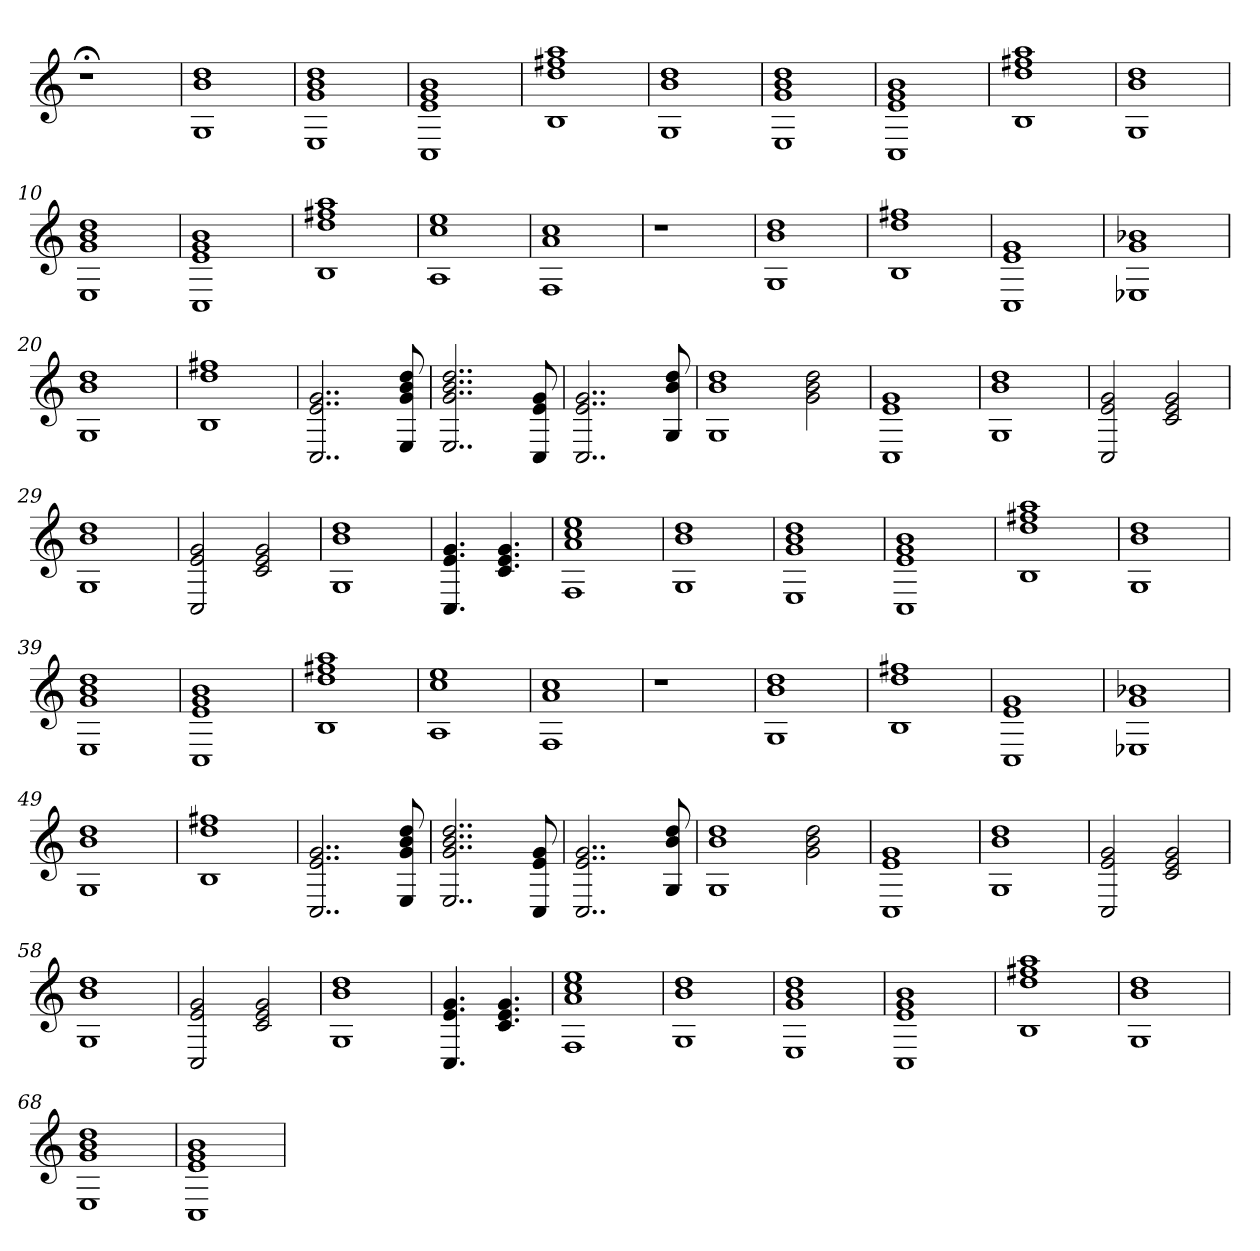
**kern
*part1
*staff1
=
1r;<
=1
1G 1b 1dd
=2
1E 1g 1b 1dd
=3
1C 1e 1g 1b
=4
1B 1dd 1ff#X 1aa
=5
1G 1b 1dd
=6
1E 1g 1b 1dd
=7
1C 1e 1g 1b
=8
1B 1dd 1ff#X 1aa
=9
1G 1b 1dd
=10
1E 1g 1b 1dd
=11
1C 1e 1g 1b
=12
1B 1dd 1ff#X 1aa
=13
1A 1cc 1ee
=14
1F 1a 1cc
=15
1r
=16
1G 1b 1dd
=17
1B 1dd 1ff#X
=18
1C 1e 1g
=19
1E-X 1g 1b-X
=20
1G 1b 1dd
=21
1B 1dd 1ff#X
=22
2..C 2..e 2..g
8E 8g 8b 8dd
=23
2..E 2..g 2..b 2..dd
8C 8e 8g
=24
2..C 2..e 2..g
8G 8b 8dd
=25
1G 1b 1dd
2g 2b 2dd
=26
1C 1e 1g
=27
1G 1b 1dd
=28
2C 2e 2g
2c 2e 2g
=29
1G 1b 1dd
=30
2C 2e 2g
2c 2e 2g
=31
1G 1b 1dd
=32
4.C 4.e 4.g
4.c 4.e 4.g
=33
1F 1a 1cc 1ee
=34
1G 1b 1dd
=35
1E 1g 1b 1dd
=36
1C 1e 1g 1b
=37
1B 1dd 1ff#X 1aa
=38
1G 1b 1dd
=39
1E 1g 1b 1dd
=40
1C 1e 1g 1b
=41
1B 1dd 1ff#X 1aa
=42
1A 1cc 1ee
=43
1F 1a 1cc
=44
1r
=45
1G 1b 1dd
=46
1B 1dd 1ff#X
=47
1C 1e 1g
=48
1E-X 1g 1b-X
=49
1G 1b 1dd
=50
1B 1dd 1ff#X
=51
2..C 2..e 2..g
8E 8g 8b 8dd
=52
2..E 2..g 2..b 2..dd
8C 8e 8g
=53
2..C 2..e 2..g
8G 8b 8dd
=54
1G 1b 1dd
2g 2b 2dd
=55
1C 1e 1g
=56
1G 1b 1dd
=57
2C 2e 2g
2c 2e 2g
=58
1G 1b 1dd
=59
2C 2e 2g
2c 2e 2g
=60
1G 1b 1dd
=61
4.C 4.e 4.g
4.c 4.e 4.g
=62
1F 1a 1cc 1ee
=63
1G 1b 1dd
=64
1E 1g 1b 1dd
=65
1C 1e 1g 1b
=66
1B 1dd 1ff#X 1aa
=67
1G 1b 1dd
=68
1E 1g 1b 1dd
=69
1C 1e 1g 1b
=
*-
